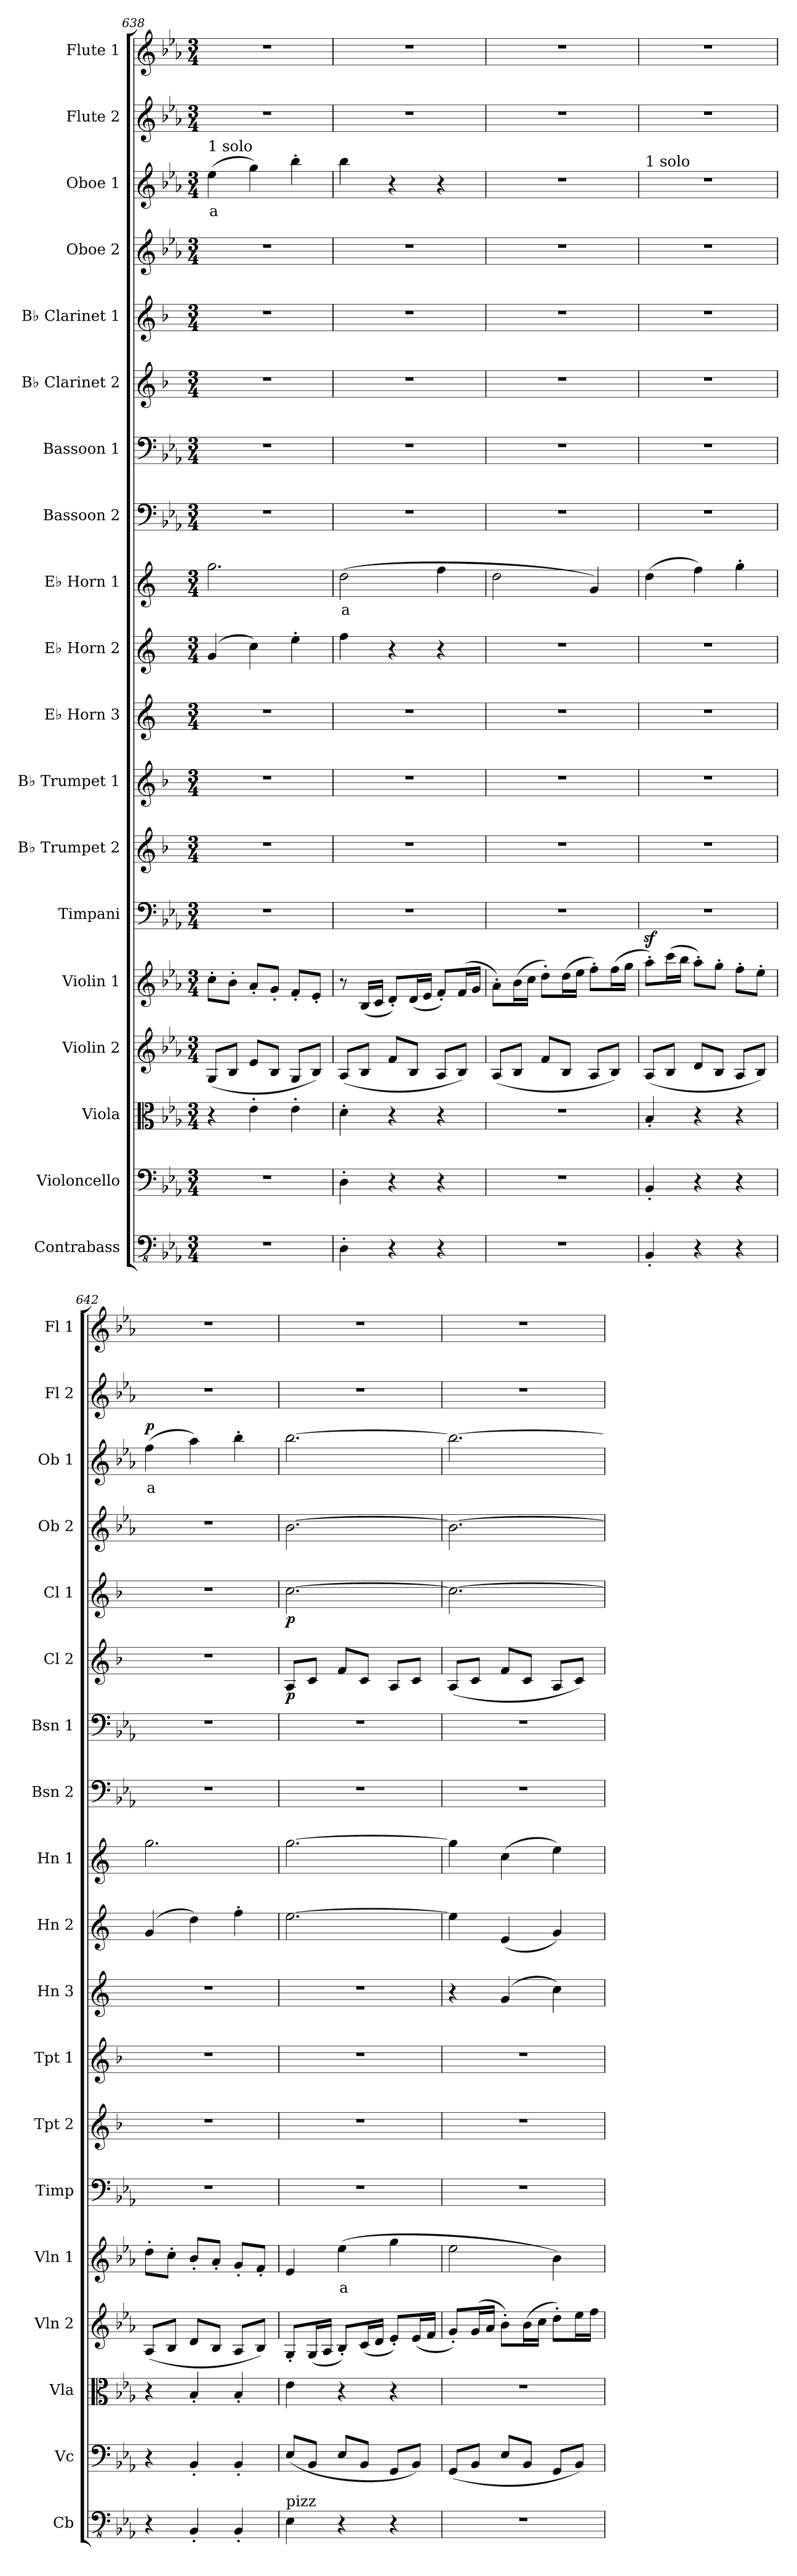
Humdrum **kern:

**kern	**kern	**kern	**kern	**kern	**text	**kern	**kern	**kern	**kern	**kern	**kern	**text	**kern	**kern	**kern	**dynam	**kern	**dynam	**kern	**kern	**text	**dynam	**kern	**kern
*part19	*part18	*part17	*part16	*part15	*part15	*part14	*part13	*part12	*part11	*part10	*part9	*part9	*part8	*part7	*part6	*part6	*part5	*part5	*part4	*part3	*part3	*part3	*part2	*part1
*staff19	*staff18	*staff17	*staff16	*staff15	*staff15	*staff14	*staff13	*staff12	*staff11	*staff10	*staff9	*staff9	*staff8	*staff7	*staff6	*staff6	*staff5	*staff5	*staff4	*staff3	*staff3	*staff3	*staff2	*staff1
*I"Contrabass	*I"Violoncello	*I"Viola	*I"Violin 2	*I"Violin 1	*	*I"Timpani	*I"B♭ Trumpet 2	*I"B♭ Trumpet 1	*I"E♭ Horn 3	*I"E♭ Horn 2	*I"E♭ Horn 1	*	*I"Bassoon 2	*I"Bassoon 1	*I"B♭ Clarinet 2	*	*I"B♭ Clarinet 1	*	*I"Oboe 2	*I"Oboe 1	*	*	*I"Flute 2	*I"Flute 1
*I'Cb	*I'Vc	*I'Vla	*I'Vln 2	*I'Vln 1	*	*I'Timp	*I'Tpt 2	*I'Tpt 1	*I'Hn 3	*I'Hn 2	*I'Hn 1	*	*I'Bsn 2	*I'Bsn 1	*I'Cl 2	*	*I'Cl 1	*	*I'Ob 2	*I'Ob 1	*	*	*I'Fl 2	*I'Fl 1
!!LO:PB:g=z
*clefFv4	*clefF4	*clefC3	*clefG2	*clefG2	*	*clefF4	*clefG2	*clefG2	*clefG2	*clefG2	*clefG2	*	*clefF4	*clefF4	*clefG2	*	*clefG2	*	*clefG2	*clefG2	*	*	*clefG2	*clefG2
*	*	*	*	*	*	*	*ITrd1c2	*ITrd1c2	*ITrd5c9	*ITrd5c9	*ITrd5c9	*	*	*	*ITrd1c2	*	*ITrd1c2	*	*	*	*	*	*	*
*k[b-e-a-]	*k[b-e-a-]	*k[b-e-a-]	*k[b-e-a-]	*k[b-e-a-]	*	*k[b-e-a-]	*k[b-e-a-]	*k[b-e-a-]	*k[b-e-a-]	*k[b-e-a-]	*k[b-e-a-]	*	*k[b-e-a-]	*k[b-e-a-]	*k[b-e-a-]	*	*k[b-e-a-]	*	*k[b-e-a-]	*k[b-e-a-]	*	*	*k[b-e-a-]	*k[b-e-a-]
*M3/4	*M3/4	*M3/4	*M3/4	*M3/4	*	*M3/4	*M3/4	*M3/4	*M3/4	*M3/4	*M3/4	*	*M3/4	*M3/4	*M3/4	*	*M3/4	*	*M3/4	*M3/4	*	*	*M3/4	*M3/4
=638	=638	=638	=638	=638	=638	=638	=638	=638	=638	=638	=638	=638	=638	=638	=638	=638	=638	=638	=638	=638	=638	=638	=638	=638
!	!	!	!	!	!	!	!	!	!	!	!	!	!	!	!	!	!	!	!	!LO:TX:a:t=1 solo	!	!	!	!
!	!	!	!	!	!	!	!	!	!	!	!	!	!	!	!	!	!	!	!	!	!LO:LY:b:color=#FF0000	!	!	!
2.r	2.r	4r	(8G/L	8cc'\L	.	2.r	2.r	2.r	2.r	(4B-/	2.b-\	.	2.r	2.r	2.r	.	2.r	.	2.r	(4ee-\	a	.	2.r	2.r
.	.	.	8B-/J	8b-'\J	.	.	.	.	.	.	.	.	.	.	.	.	.	.	.	.	.	.	.	.
.	.	4e-'\	8e-/L	8a-'/L	.	.	.	.	.	4e-\)	.	.	.	.	.	.	.	.	.	4gg\)	.	.	.	.
.	.	.	8B-/J	8g'/J	.	.	.	.	.	.	.	.	.	.	.	.	.	.	.	.	.	.	.	.
.	.	4e-'\	8G/L	8f'/L	.	.	.	.	.	4g'\	.	.	.	.	.	.	.	.	.	4bb-'\	.	.	.	.
.	.	.	8B-/J)	8e-'/J	.	.	.	.	.	.	.	.	.	.	.	.	.	.	.	.	.	.	.	.
=639	=639	=639	=639	=639	=639	=639	=639	=639	=639	=639	=639	=639	=639	=639	=639	=639	=639	=639	=639	=639	=639	=639	=639	=639
!	!	!	!	!	!	!	!	!	!	!	!	!LO:LY:b:color=#FF0000	!	!	!	!	!	!	!	!	!	!	!	!
4DD'\	4D'\	4d'\	(8A-/L	8r	.	2.r	2.r	2.r	2.r	4a-\	(2f\	a	2.r	2.r	2.r	.	2.r	.	2.r	4bb-\	.	.	2.r	2.r
.	.	.	8B-/J	(16B-/LL	.	.	.	.	.	.	.	.	.	.	.	.	.	.	.	.	.	.	.	.
.	.	.	.	16c/JJ	.	.	.	.	.	.	.	.	.	.	.	.	.	.	.	.	.	.	.	.
4r	4r	4r	8f/L	8d'/L)	.	.	.	.	.	4r	.	.	.	.	.	.	.	.	.	4r	.	.	.	.
.	.	.	8B-/J	(16d/L	.	.	.	.	.	.	.	.	.	.	.	.	.	.	.	.	.	.	.	.
.	.	.	.	16e-/JJ	.	.	.	.	.	.	.	.	.	.	.	.	.	.	.	.	.	.	.	.
4r	4r	4r	8A-/L	8f'/L)	.	.	.	.	.	4r	4a-\	.	.	.	.	.	.	.	.	4r	.	.	.	.
.	.	.	8B-/J)	(16f/L	.	.	.	.	.	.	.	.	.	.	.	.	.	.	.	.	.	.	.	.
.	.	.	.	16g/JJ	.	.	.	.	.	.	.	.	.	.	.	.	.	.	.	.	.	.	.	.
=640	=640	=640	=640	=640	=640	=640	=640	=640	=640	=640	=640	=640	=640	=640	=640	=640	=640	=640	=640	=640	=640	=640	=640	=640
2.r	2.r	2.r	(8A-/L	8a-'\L)	.	2.r	2.r	2.r	2.r	2.r	2f\	.	2.r	2.r	2.r	.	2.r	.	2.r	2.r	.	.	2.r	2.r
.	.	.	8B-/J	(16b-\L	.	.	.	.	.	.	.	.	.	.	.	.	.	.	.	.	.	.	.	.
.	.	.	.	16cc\JJ	.	.	.	.	.	.	.	.	.	.	.	.	.	.	.	.	.	.	.	.
.	.	.	8f/L	8dd'\L)	.	.	.	.	.	.	.	.	.	.	.	.	.	.	.	.	.	.	.	.
.	.	.	8B-/J	(16dd\L	.	.	.	.	.	.	.	.	.	.	.	.	.	.	.	.	.	.	.	.
.	.	.	.	16ee-\JJ	.	.	.	.	.	.	.	.	.	.	.	.	.	.	.	.	.	.	.	.
.	.	.	8A-/L	8ff'\L)	.	.	.	.	.	.	4B-/)	.	.	.	.	.	.	.	.	.	.	.	.	.
.	.	.	8B-/J)	(16ff\L	.	.	.	.	.	.	.	.	.	.	.	.	.	.	.	.	.	.	.	.
.	.	.	.	16gg\JJ	.	.	.	.	.	.	.	.	.	.	.	.	.	.	.	.	.	.	.	.
=641	=641	=641	=641	=641	=641	=641	=641	=641	=641	=641	=641	=641	=641	=641	=641	=641	=641	=641	=641	=641	=641	=641	=641	=641
!	!	!	!	!	!	!	!	!	!	!	!	!	!	!	!	!	!	!	!	!LO:TX:a:t=1 solo	!	!	!	!
4BBB-'/	4BB-'/	4B-'/	(8A-/L	8aa-z<'\L)	.	2.r	2.r	2.r	2.r	2.r	(4f\	.	2.r	2.r	2.r	.	2.r	.	2.r	2.r	.	.	2.r	2.r
.	.	.	8B-/J	(16ccc\L	.	.	.	.	.	.	.	.	.	.	.	.	.	.	.	.	.	.	.	.
.	.	.	.	16bb-\JJ	.	.	.	.	.	.	.	.	.	.	.	.	.	.	.	.	.	.	.	.
4r	4r	4r	8d/L	8aa-'\L)	.	.	.	.	.	.	4a-\)	.	.	.	.	.	.	.	.	.	.	.	.	.
.	.	.	8B-/J	8gg'\J	.	.	.	.	.	.	.	.	.	.	.	.	.	.	.	.	.	.	.	.
4r	4r	4r	8A-/L	8ff'\L	.	.	.	.	.	.	4b-'\	.	.	.	.	.	.	.	.	.	.	.	.	.
.	.	.	8B-/J)	8ee-'\J	.	.	.	.	.	.	.	.	.	.	.	.	.	.	.	.	.	.	.	.
=642	=642	=642	=642	=642	=642	=642	=642	=642	=642	=642	=642	=642	=642	=642	=642	=642	=642	=642	=642	=642	=642	=642	=642	=642
!	!	!	!	!	!	!	!	!	!	!	!	!	!	!	!	!	!	!	!	!	!LO:LY:b:color=#FF0000	!LO:DY:b	!	!
4r	4r	4r	(8A-/L	8dd'\L	.	2.r	2.r	2.r	2.r	(4B-/	2.b-\	.	2.r	2.r	2.r	.	2.r	.	2.r	(4ff\	a	p	2.r	2.r
.	.	.	8B-/J	8cc'\J	.	.	.	.	.	.	.	.	.	.	.	.	.	.	.	.	.	.	.	.
4BBB-'/	4BB-'/	4B-'/	8d/L	8b-'/L	.	.	.	.	.	4f\)	.	.	.	.	.	.	.	.	.	4aa-\)	.	.	.	.
.	.	.	8B-/J	8a-'/J	.	.	.	.	.	.	.	.	.	.	.	.	.	.	.	.	.	.	.	.
4BBB-'/	4BB-'/	4B-'/	8A-/L	8g'/L	.	.	.	.	.	4a-'\	.	.	.	.	.	.	.	.	.	4bb-'\	.	.	.	.
.	.	.	8B-/J)	8f'/J	.	.	.	.	.	.	.	.	.	.	.	.	.	.	.	.	.	.	.	.
=643	=643	=643	=643	=643	=643	=643	=643	=643	=643	=643	=643	=643	=643	=643	=643	=643	=643	=643	=643	=643	=643	=643	=643	=643
!LO:TX:a:t=pizz	!	!	!	!	!	!	!	!	!	!	!	!	!	!	!	!	!	!	!	!	!	!	!	!
!	!	!	!	!	!	!	!	!	!	!	!	!	!	!	!	!LO:DY:b	!	!LO:DY:b	!	!	!	!	!	!
4EE-\	(8E-/L	4e-\	8G'/L	4e-/	.	2.r	2.r	2.r	2.r	[2.g\	[2.b-\	.	2.r	2.r	8G/L	p	[2.b-\	p	[2.b-\	[2.bb-\	.	.	2.r	2.r
.	8BB-/J	.	(16G/L	.	.	.	.	.	.	.	.	.	.	.	8B-/J	.	.	.	.	.	.	.	.	.
.	.	.	16A-/JJ	.	.	.	.	.	.	.	.	.	.	.	.	.	.	.	.	.	.	.	.	.
!	!	!	!	!	!LO:LY:b:color=#FF0000	!	!	!	!	!	!	!	!	!	!	!	!	!	!	!	!	!	!	!
4r	8E-/L	4r	8B-'/L)	(4ee-\	a	.	.	.	.	.	.	.	.	.	8e-/L	.	.	.	.	.	.	.	.	.
.	8BB-/J	.	(16c/L	.	.	.	.	.	.	.	.	.	.	.	8B-/J	.	.	.	.	.	.	.	.	.
.	.	.	16d/JJ	.	.	.	.	.	.	.	.	.	.	.	.	.	.	.	.	.	.	.	.	.
4r	8GG/L	4r	8e-'/L)	4gg\	.	.	.	.	.	.	.	.	.	.	8G/L	.	.	.	.	.	.	.	.	.
.	8BB-/J)	.	(16e-/L	.	.	.	.	.	.	.	.	.	.	.	8B-/J	.	.	.	.	.	.	.	.	.
.	.	.	16f/JJ	.	.	.	.	.	.	.	.	.	.	.	.	.	.	.	.	.	.	.	.	.
=644	=644	=644	=644	=644	=644	=644	=644	=644	=644	=644	=644	=644	=644	=644	=644	=644	=644	=644	=644	=644	=644	=644	=644	=644
2.r	(8GG/L	2.r	8g'/L)	2ee-\	.	2.r	2.r	2.r	4r	4g\]	4b-\]	.	2.r	2.r	(8G/L	.	2.b-\_	.	2.b-\_	2.bb-\_	.	.	2.r	2.r
.	8BB-/J	.	(16g/L	.	.	.	.	.	.	.	.	.	.	.	8B-/J	.	.	.	.	.	.	.	.	.
.	.	.	16a-/JJ	.	.	.	.	.	.	.	.	.	.	.	.	.	.	.	.	.	.	.	.	.
.	8E-/L	.	8b-'\L)	.	.	.	.	.	(4B-/	(4G/	(4e-\	.	.	.	8e-/L	.	.	.	.	.	.	.	.	.
.	8BB-/J	.	(16b-\L	.	.	.	.	.	.	.	.	.	.	.	8B-/J	.	.	.	.	.	.	.	.	.
.	.	.	16cc\JJ	.	.	.	.	.	.	.	.	.	.	.	.	.	.	.	.	.	.	.	.	.
.	8GG/L	.	8dd'\L)	4b-\)	.	.	.	.	4e-\)	4B-/)	4g\)	.	.	.	8G/L	.	.	.	.	.	.	.	.	.
.	8BB-/J)	.	16ee-\L	.	.	.	.	.	.	.	.	.	.	.	8B-/J)	.	.	.	.	.	.	.	.	.
.	.	.	16ff\JJ	.	.	.	.	.	.	.	.	.	.	.	.	.	.	.	.	.	.	.	.	.
=	=	=	=	=	=	=	=	=	=	=	=	=	=	=	=	=	=	=	=	=	=	=	=	=
*-	*-	*-	*-	*-	*-	*-	*-	*-	*-	*-	*-	*-	*-	*-	*-	*-	*-	*-	*-	*-	*-	*-	*-	*-
